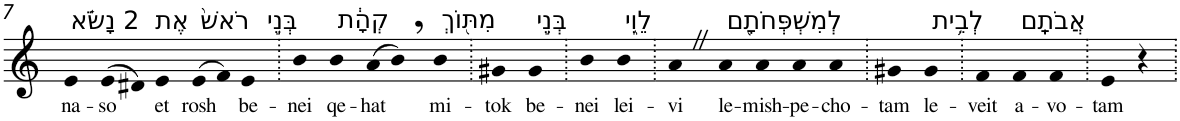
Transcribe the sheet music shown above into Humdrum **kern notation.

**kern	**text
*part1	*part1
*staff1	*staff1
*I"Piano	*
*I'Pno	*
!!LO:PB:g=z
*clefG2	*
*k[]	*
=7	=7
!LO:TX:a:t=2 נָשֹׂ֗א	!
!	!LO:LY:b
4e	na-
!	!LO:LY:b
(>8e	-so
8d#X)	.
!LO:TX:a:t=אֶת	!
!	!LO:LY:b
4e	et
!LO:TX:a:t=רֹאשׁ֙	!
!	!LO:LY:b
(>8e	rosh
8f)	.
!LO:TX:a:t=בְּנֵ֣י	!
!	!LO:LY:b
4e	be-
=8.	=8.
!	!LO:LY:b
4b	-nei
!LO:TX:a:t=קְהָ֔ת	!
!	!LO:LY:b
4b	qe-
!	!LO:LY:b
(>8a	-hat
8b,)	.
!LO:TX:a:t=מִתּ֖וֹךְ	!
!	!LO:LY:b
4b	mi-
=9.	=9.
!	!LO:LY:b
4g#X	-tok
!LO:TX:a:t=בְּנֵ֣י	!
!	!LO:LY:b
4g#	be-
=10.	=10.
!	!LO:LY:b
4b	-nei
!LO:TX:a:t=לֵוִ֑י	!
!	!LO:LY:b
4b	lei-
=11.	=11.
!	!LO:LY:b
4aZ	-vi
!LO:TX:a:t=לְמִשְׁפְּחֹתָ֖ם	!
!	!LO:LY:b
4a	le-
!	!LO:LY:b
4a	-mish-
!	!LO:LY:b
4a	-pe-
!	!LO:LY:b
4a	-cho-
=12.	=12.
!	!LO:LY:b
4g#X	-tam
!LO:TX:a:t=לְבֵ֥ית	!
!	!LO:LY:b
4g#	le-
=13.	=13.
!	!LO:LY:b
4f	-veit
!LO:TX:a:t=אֲבֹתָֽם	!
!	!LO:LY:b
4f	a-
!	!LO:LY:b
4f	-vo-
=14.	=14.
!	!LO:LY:b
4e	-tam
4r	.
=.	=.
*-	*-
